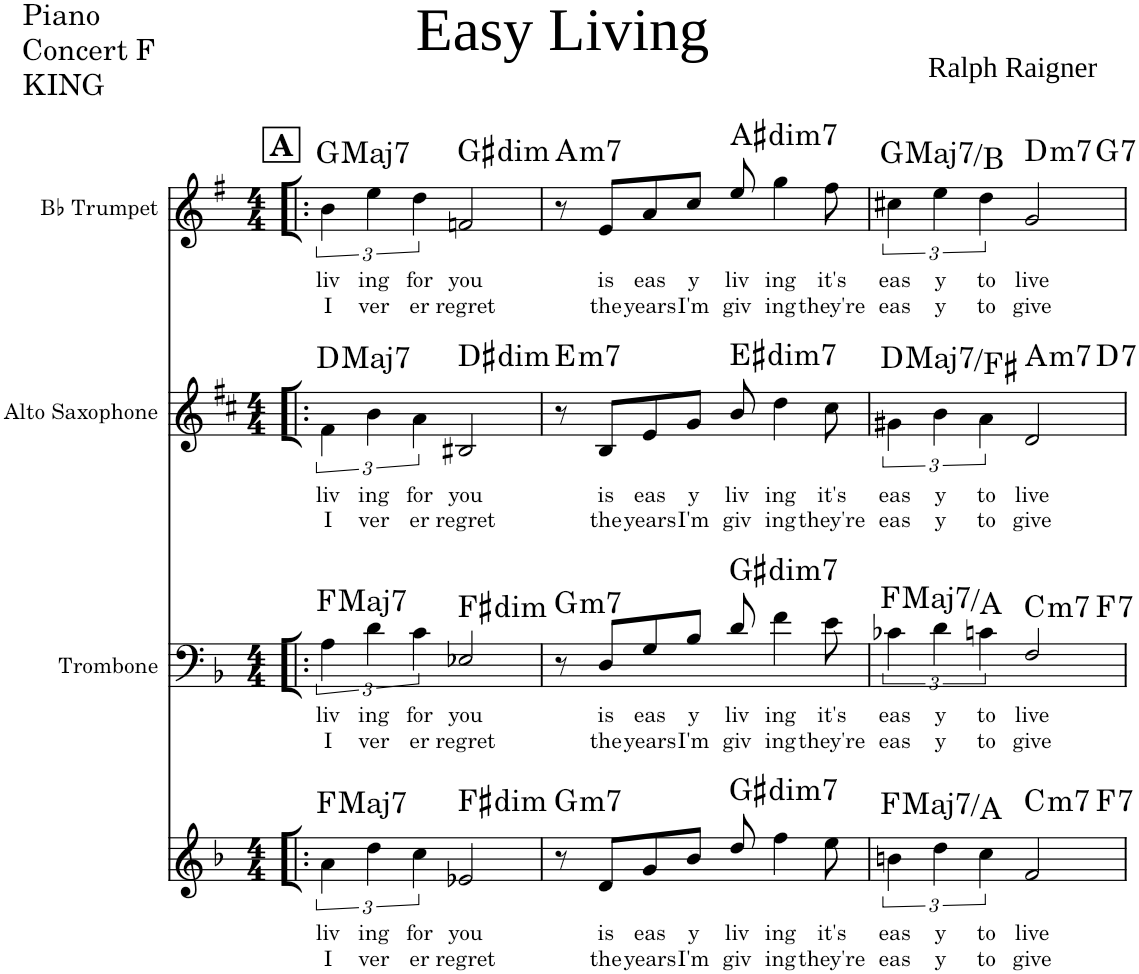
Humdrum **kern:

**kern	**text	**text	**harte	**kern	**text	**text	**harte	**kern	**text	**text	**harte	**kern	**text	**text	**harte
*part4	*part4	*part4	*part4	*part3	*part3	*part3	*part3	*part2	*part2	*part2	*part2	*part1	*part1	*part1	*part1
*staff4	*staff4	*staff4	*	*staff3	*staff3	*staff3	*	*staff2	*staff2	*staff2	*	*staff1	*staff1	*staff1	*
*I"Piano	*	*	*	*I"Trombone	*	*	*	*I"Alto Saxophone	*	*	*	*I"Bb Trumpet	*	*	*
*I'Pno	*	*	*	*I'Tbn.	*	*	*	*I'A. Sax.	*	*	*	*I'Bb Tpt.	*	*	*
*clefG2	*	*	*	*clefF4	*	*	*	*clefG2	*	*	*	*clefG2	*	*	*
*	*	*	*	*	*	*	*	*Trd5c9	*	*	*	*Trd1c2	*	*	*
*k[b-]	*	*	*	*k[b-]	*	*	*	*k[f#c#]	*	*	*	*k[f#]	*	*	*
*M4/4	*	*	*	*M4/4	*	*	*	*M4/4	*	*	*	*M4/4	*	*	*
!!LO:REH:place=s1:a:B:cj:fs=14:t=A
=1!|:	=1!|:	=1!|:	=1!|:	=1!|:	=1!|:	=1!|:	=1!|:	=1!|:	=1!|:	=1!|:	=1!|:	=1!|:	=1!|:	=1!|:	=1!|:
!	!LO:LY:b	!LO:LY:b	!LO:H:kt=Maj7	!	!LO:LY:b	!LO:LY:b	!LO:H:kt=Maj7	!	!LO:LY:b	!LO:LY:b	!LO:H:kt=Maj7	!	!LO:LY:b	!LO:LY:b	!LO:H:kt=Maj7
6a\	liv	I	F:maj7	6A\	liv	I	F:maj7	6f#\	liv	I	D:maj7	6b\	liv	I	G:maj7
!	!LO:LY:b	!LO:LY:b	!	!	!LO:LY:b	!LO:LY:b	!	!	!LO:LY:b	!LO:LY:b	!	!	!LO:LY:b	!LO:LY:b	!
6dd\	ing	ver	.	6d\	ing	ver	.	6b\	ing	ver	.	6ee\	ing	ver	.
!	!LO:LY:b	!LO:LY:b	!	!	!LO:LY:b	!LO:LY:b	!	!	!LO:LY:b	!LO:LY:b	!	!	!LO:LY:b	!LO:LY:b	!
6cc\	for	er	.	6c\	for	er	.	6a\	for	er	.	6dd\	for	er	.
!	!LO:LY:b	!LO:LY:b	!LO:H:kt=dim	!	!LO:LY:b	!LO:LY:b	!LO:H:kt=dim	!	!LO:LY:b	!LO:LY:b	!LO:H:kt=dim	!	!LO:LY:b	!LO:LY:b	!LO:H:kt=dim
2e-X/	you	regret	F#:dim	2E-X/	you	regret	F#:dim	2B#X/	you	regret	D#:dim	2fn/	you	regret	G#:dim
=2	=2	=2	=2	=2	=2	=2	=2	=2	=2	=2	=2	=2	=2	=2	=2
!	!	!	!LO:H:kt=m7	!	!	!	!LO:H:kt=m7	!	!	!	!LO:H:kt=m7	!	!	!	!LO:H:kt=m7
8r	.	.	G:min7	8r	.	.	G:min7	8r	.	.	E:min7	8r	.	.	A:min7
!	!LO:LY:b	!LO:LY:b	!	!	!LO:LY:b	!LO:LY:b	!	!	!LO:LY:b	!LO:LY:b	!	!	!LO:LY:b	!LO:LY:b	!
8d/L	is	the	.	8D/L	is	the	.	8B/L	is	the	.	8e/L	is	the	.
!	!LO:LY:b	!LO:LY:b	!	!	!LO:LY:b	!LO:LY:b	!	!	!LO:LY:b	!LO:LY:b	!	!	!LO:LY:b	!LO:LY:b	!
8g/	eas	years	.	8G/	eas	years	.	8e/	eas	years	.	8a/	eas	years	.
!	!LO:LY:b	!LO:LY:b	!	!	!LO:LY:b	!LO:LY:b	!	!	!LO:LY:b	!LO:LY:b	!	!	!LO:LY:b	!LO:LY:b	!
8b-/J	y	I'm	.	8B-/J	y	I'm	.	8g/J	y	I'm	.	8cc/J	y	I'm	.
!	!LO:LY:b	!LO:LY:b	!LO:H:kt=dim7	!	!LO:LY:b	!LO:LY:b	!LO:H:kt=dim7	!	!LO:LY:b	!LO:LY:b	!LO:H:kt=dim7	!	!LO:LY:b	!LO:LY:b	!LO:H:kt=dim7
8dd/	liv	giv	G#:dim7	8d/	liv	giv	G#:dim7	8b/	liv	giv	E#:dim7	8ee/	liv	giv	A#:dim7
!	!LO:LY:b	!LO:LY:b	!	!	!LO:LY:b	!LO:LY:b	!	!	!LO:LY:b	!LO:LY:b	!	!	!LO:LY:b	!LO:LY:b	!
4ff\	ing	ing	.	4f\	ing	ing	.	4dd\	ing	ing	.	4gg\	ing	ing	.
!	!LO:LY:b	!LO:LY:b	!	!	!LO:LY:b	!LO:LY:b	!	!	!LO:LY:b	!LO:LY:b	!	!	!LO:LY:b	!LO:LY:b	!
8ee\	it's	they're	.	8e\	it's	they're	.	8cc#\	it's	they're	.	8ff#\	it's	they're	.
=3	=3	=3	=3	=3	=3	=3	=3	=3	=3	=3	=3	=3	=3	=3	=3
!	!LO:LY:b	!LO:LY:b	!LO:H:kt=Maj7	!	!LO:LY:b	!LO:LY:b	!LO:H:kt=Maj7	!	!LO:LY:b	!LO:LY:b	!LO:H:kt=Maj7	!	!LO:LY:b	!LO:LY:b	!LO:H:kt=Maj7
*^	*	*	*	*^	*	*	*	*^	*	*	*	*^	*	*	*
6bn\	2.ryy	eas	eas	F:maj7/3	6c-X\	2.ryy	eas	eas	F:maj7/3	6g#X\	2.ryy	eas	eas	D:maj7/3	6cc#X\	2.ryy	eas	eas	G:maj7/3
!	!	!LO:LY:b	!LO:LY:b	!	!	!	!LO:LY:b	!LO:LY:b	!	!	!	!LO:LY:b	!LO:LY:b	!	!	!	!LO:LY:b	!LO:LY:b	!
6dd\	.	y	y	.	6d\	.	y	y	.	6b\	.	y	y	.	6ee\	.	y	y	.
!	!	!LO:LY:b	!LO:LY:b	!	!	!	!LO:LY:b	!LO:LY:b	!	!	!	!LO:LY:b	!LO:LY:b	!	!	!	!LO:LY:b	!LO:LY:b	!
6cc\	.	to	to	.	6cn\	.	to	to	.	6a\	.	to	to	.	6dd\	.	to	to	.
!	!	!LO:LY:b	!LO:LY:b	!LO:H:kt=m7	!	!	!LO:LY:b	!LO:LY:b	!LO:H:kt=m7	!	!	!LO:LY:b	!LO:LY:b	!LO:H:kt=m7	!	!	!LO:LY:b	!LO:LY:b	!LO:H:kt=m7
2f/	.	live	give	C:min7	2F/	.	live	give	C:min7	2d/	.	live	give	A:min7	2g/	.	live	give	D:min7
!	!	!	!	!LO:H:kt=7	!	!	!	!	!LO:H:kt=7	!	!	!	!	!LO:H:kt=7	!	!	!	!	!LO:H:kt=7
.	4ryy	.	.	F:7	.	4ryy	.	.	F:7	.	4ryy	.	.	D:7	.	4ryy	.	.	G:7
*v	*v	*	*	*	*	*	*	*	*	*v	*v	*	*	*	*v	*v	*	*	*
*	*	*	*	*v	*v	*	*	*	*	*	*	*	*	*	*	*
=	=	=	=	=	=	=	=	=	=	=	=	=	=	=	=
*-	*-	*-	*-	*-	*-	*-	*-	*-	*-	*-	*-	*-	*-	*-	*-
